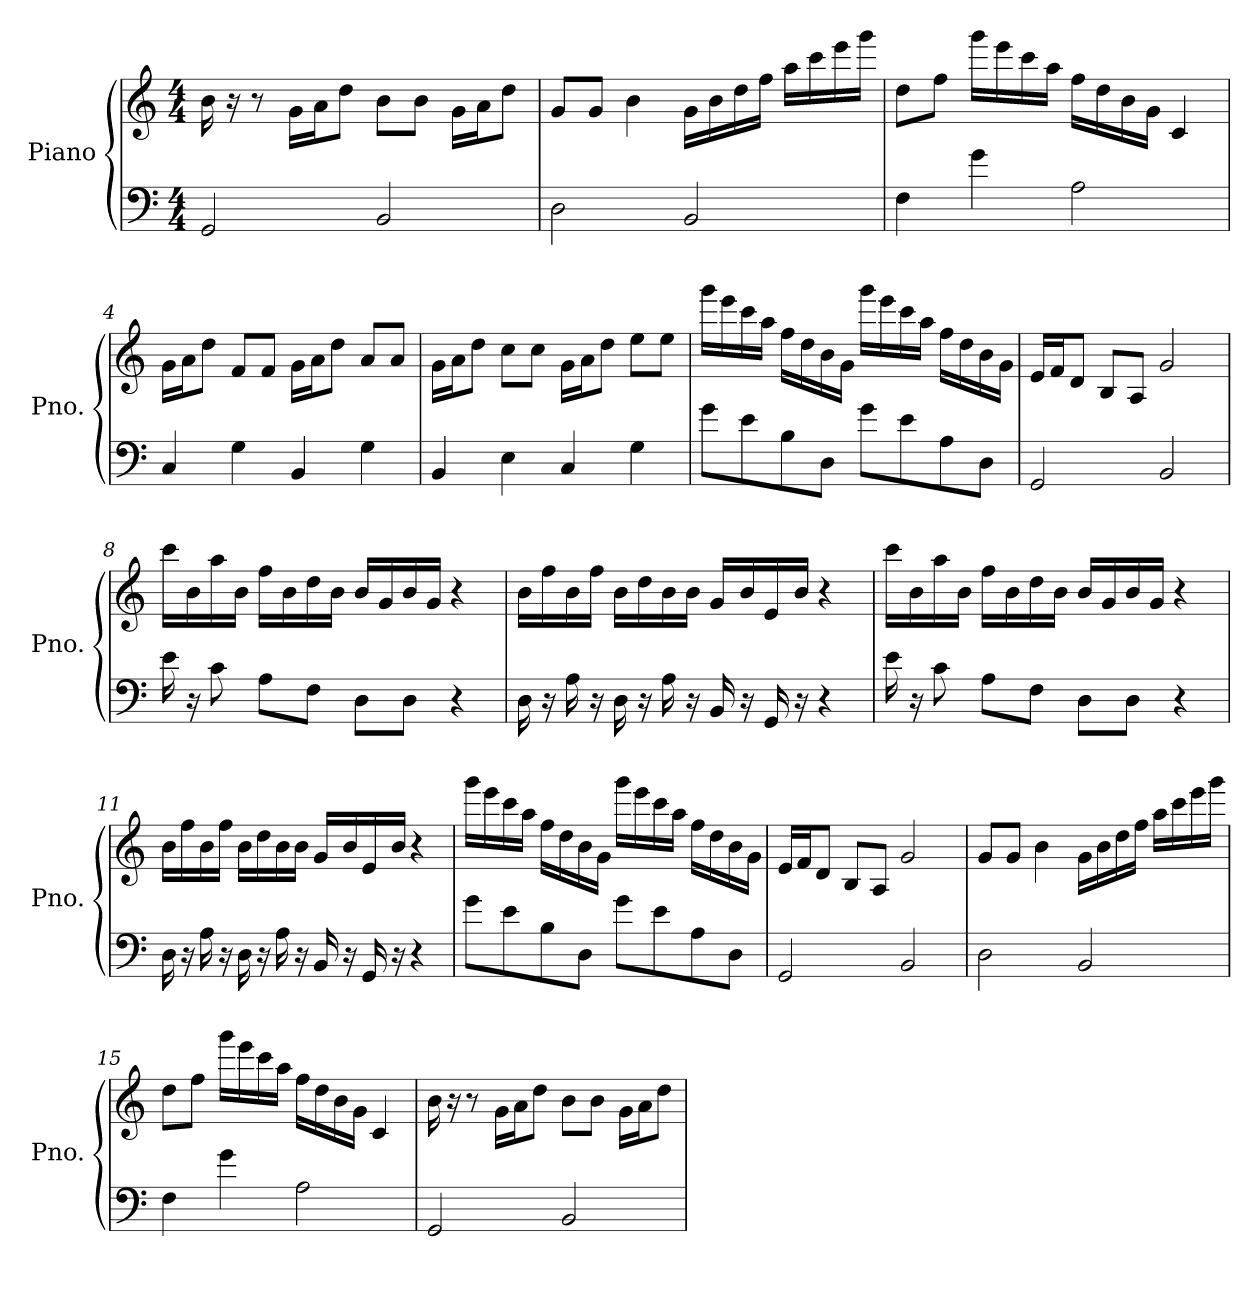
**kern	**kern
*part1	*part1
*staff2	*staff1
*I"Piano	*
*I'Pno.	*
*clefF4	*clefG2
*k[]	*k[]
*M4/4	*M4/4
=1	=1
2GG/	16b\
.	16r
.	8r
.	16g\LL
.	16a\J
.	8dd\J
2BB/	8b\L
.	8b\J
.	16g\LL
.	16a\J
.	8dd\J
=2	=2
2D\	8g/L
.	8g/J
.	4b\
2BB/	16g\LL
.	16b\
.	16dd\
.	16ff\JJ
.	16aa\LL
.	16ccc\
.	16eee\
.	16ggg\JJ
=3	=3
4F\	8dd\L
.	8ff\J
4g\	16ggg\LL
.	16eee\
.	16ccc\
.	16aa\JJ
2A\	16ff\LL
.	16dd\
.	16b\
.	16g\JJ
.	4c/
=4	=4
4C/	16g\LL
.	16a\J
.	8dd\J
4G\	8f/L
.	8f/J
4BB/	16g\LL
.	16a\J
.	8dd\J
4G\	8a/L
.	8a/J
!!LO:LB:g=z
=5	=5
4BB/	16g\LL
.	16a\J
.	8dd\J
4E\	8cc\L
.	8cc\J
4C/	16g\LL
.	16a\J
.	8dd\J
4G\	8ee\L
.	8ee\J
=6	=6
8g\L	16ggg\LL
.	16eee\
8e\	16ccc\
.	16aa\JJ
8B\	16ff\LL
.	16dd\
8D\J	16b\
.	16g\JJ
8g\L	16ggg\LL
.	16eee\
8e\	16ccc\
.	16aa\JJ
8A\	16ff\LL
.	16dd\
8D\J	16b\
.	16g\JJ
=7	=7
2GG/	16e/LL
.	16f/J
.	8d/J
.	8B/L
.	8A/J
2BB/	2g/
!!LO:LB:g=z
=8	=8
16e\	16ccc\LL
16r	16b\
8c\	16aa\
.	16b\JJ
8A\L	16ff\LL
.	16b\
8F\J	16dd\
.	16b\JJ
8D\L	16b/LL
.	16g/
8D\J	16b/
.	16g/JJ
4r	4r
=9	=9
16D\	16b\LL
16r	16ff\
16A\	16b\
16r	16ff\JJ
16D\	16b\LL
16r	16dd\
16A\	16b\
16r	16b\JJ
16BB/	16g/LL
16r	16b/
16GG/	16e/
16r	16b/JJ
4r	4r
=10	=10
16e\	16ccc\LL
16r	16b\
8c\	16aa\
.	16b\JJ
8A\L	16ff\LL
.	16b\
8F\J	16dd\
.	16b\JJ
8D\L	16b/LL
.	16g/
8D\J	16b/
.	16g/JJ
4r	4r
!!LO:LB:g=z
=11	=11
16D\	16b\LL
16r	16ff\
16A\	16b\
16r	16ff\JJ
16D\	16b\LL
16r	16dd\
16A\	16b\
16r	16b\JJ
16BB/	16g/LL
16r	16b/
16GG/	16e/
16r	16b/JJ
4r	4r
=12	=12
8g\L	16ggg\LL
.	16eee\
8e\	16ccc\
.	16aa\JJ
8B\	16ff\LL
.	16dd\
8D\J	16b\
.	16g\JJ
8g\L	16ggg\LL
.	16eee\
8e\	16ccc\
.	16aa\JJ
8A\	16ff\LL
.	16dd\
8D\J	16b\
.	16g\JJ
=13	=13
2GG/	16e/LL
.	16f/J
.	8d/J
.	8B/L
.	8A/J
2BB/	2g/
!!LO:LB:g=z
=14	=14
2D\	8g/L
.	8g/J
.	4b\
2BB/	16g\LL
.	16b\
.	16dd\
.	16ff\JJ
.	16aa\LL
.	16ccc\
.	16eee\
.	16ggg\JJ
=15	=15
4F\	8dd\L
.	8ff\J
4g\	16ggg\LL
.	16eee\
.	16ccc\
.	16aa\JJ
2A\	16ff\LL
.	16dd\
.	16b\
.	16g\JJ
.	4c/
=16	=16
2GG/	16b\
.	16r
.	8r
.	16g\LL
.	16a\J
.	8dd\J
2BB/	8b\L
.	8b\J
.	16g\LL
.	16a\J
.	8dd\J
=	=
*-	*-
